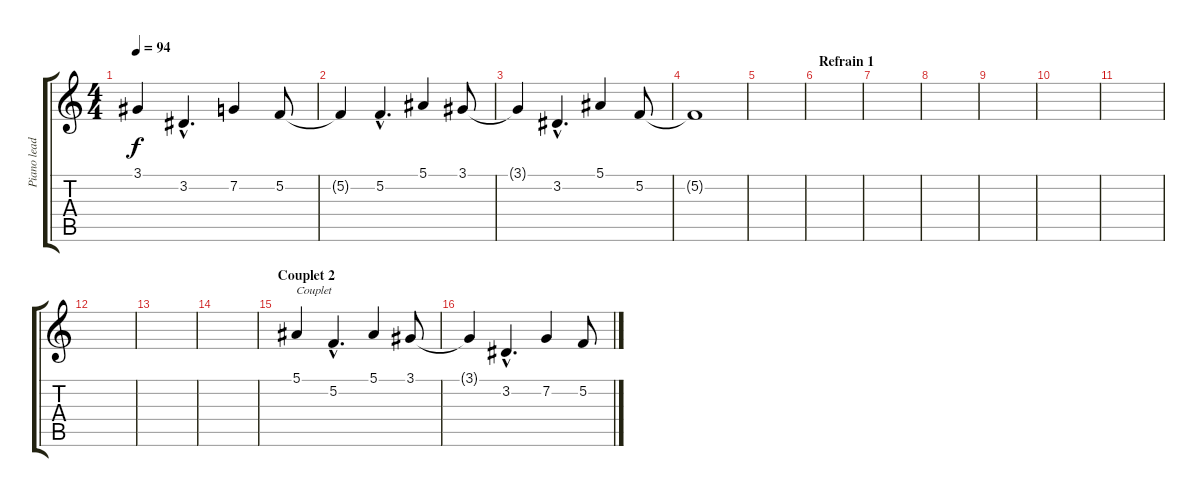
\track ("Piano lead" "Piano lead") {instrument acousticgrandpiano}
\staff {score tabs}
\tuning (F4 C4 Ab3 Eb3 Bb2 F2) {hide}
\ts (4 4)
\tempo 94
\clef g2
\ks c
3.1{t}.4{dy f} 3.2{hac}.4{d} 7.2.4 5.2.8 |
5.2{t}.4 5.2{hac}.4{d} 5.1.4 3.1.8 |
3.1{t}.4 3.2{hac}.4{d} 5.1.4 5.2.8 |
5.2{t}.1 |
|
\section ("" "Refrain 1")
|
|
|
|
|
|
|
|
|
\section ("" "Couplet 2")
5.1.4{txt "Couplet"} 5.2{hac}.4{d} 5.1.4 3.1.8 |
3.1{t}.4 3.2{hac}.4{d} 7.2.4 5.2.8
